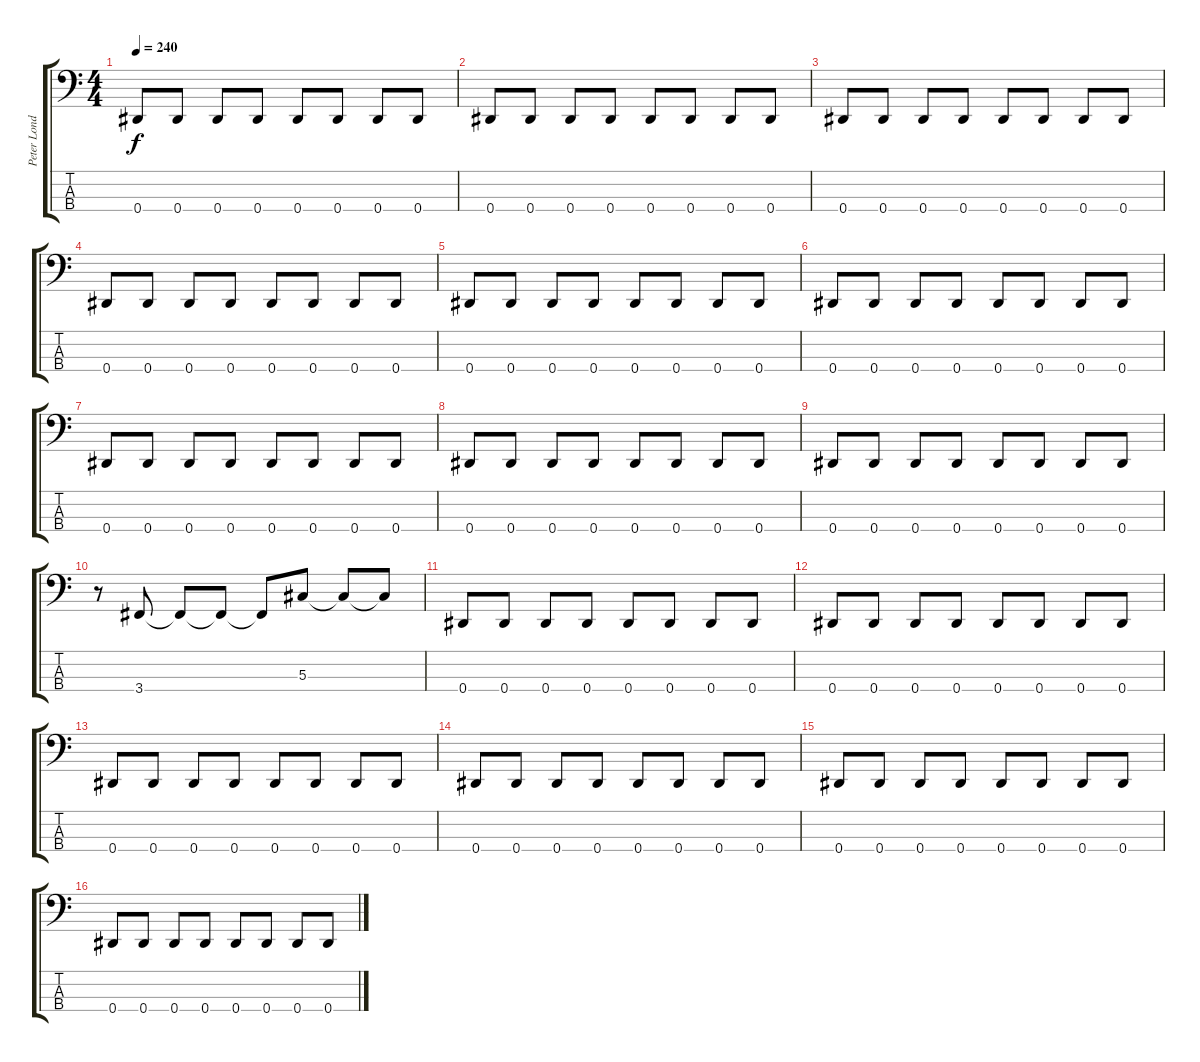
\track ("Peter London (Bass)" "Peter Lond") {instrument electricbassfinger}
\staff {score tabs}
\tuning (Gb2 Db2 Ab1 Eb1) {hide}
\ts (4 4)
\tempo 240
\clef f4
\ks c
0.4.8{dy f} 0.4.8 0.4.8 0.4.8 0.4.8 0.4.8 0.4.8 0.4.8 |
0.4.8 0.4.8 0.4.8 0.4.8 0.4.8 0.4.8 0.4.8 0.4.8 |
0.4.8 0.4.8 0.4.8 0.4.8 0.4.8 0.4.8 0.4.8 0.4.8 |
0.4.8 0.4.8 0.4.8 0.4.8 0.4.8 0.4.8 0.4.8 0.4.8 |
0.4.8 0.4.8 0.4.8 0.4.8 0.4.8 0.4.8 0.4.8 0.4.8 |
0.4.8 0.4.8 0.4.8 0.4.8 0.4.8 0.4.8 0.4.8 0.4.8 |
0.4.8 0.4.8 0.4.8 0.4.8 0.4.8 0.4.8 0.4.8 0.4.8 |
0.4.8 0.4.8 0.4.8 0.4.8 0.4.8 0.4.8 0.4.8 0.4.8 |
0.4.8 0.4.8 0.4.8 0.4.8 0.4.8 0.4.8 0.4.8 0.4.8 |
r.8 3.4.8 3.4{t}.8 3.4{t}.8 3.4{t}.8 5.3.8 5.3{t}.8 5.3{t}.8 |
0.4.8 0.4.8 0.4.8 0.4.8 0.4.8 0.4.8 0.4.8 0.4.8 |
0.4.8 0.4.8 0.4.8 0.4.8 0.4.8 0.4.8 0.4.8 0.4.8 |
0.4.8 0.4.8 0.4.8 0.4.8 0.4.8 0.4.8 0.4.8 0.4.8 |
0.4.8 0.4.8 0.4.8 0.4.8 0.4.8 0.4.8 0.4.8 0.4.8 |
0.4.8 0.4.8 0.4.8 0.4.8 0.4.8 0.4.8 0.4.8 0.4.8 |
0.4.8 0.4.8 0.4.8 0.4.8 0.4.8 0.4.8 0.4.8 0.4.8
